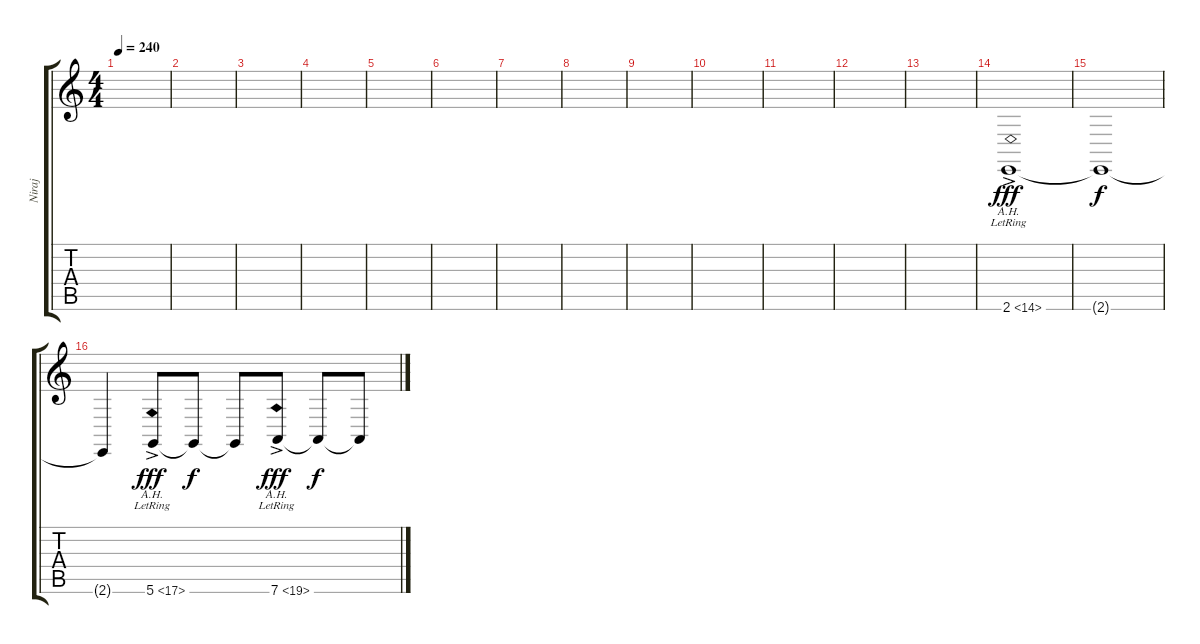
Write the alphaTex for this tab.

\track ("Niraj" "Niraj") {instrument stringensemble1}
\staff {score tabs}
\tuning (E4 B3 G3 D3 A2 D2) {hide}
\ts (4 4)
\tempo 240
\clef g2
\ks c
|
|
|
|
|
|
|
|
|
|
|
|
|
2.6{ah 12 ac lr}.1{dy fff} |
2.6{t}.1{dy f} |
2.6{t}.4 5.6{ah 12 ac lr}.8{dy fff} 5.6{t}.8{dy f} 5.6{t}.8 7.6{ah 12 ac lr}.8{dy fff} 7.6{t}.8{dy f} 7.6{t}.8
